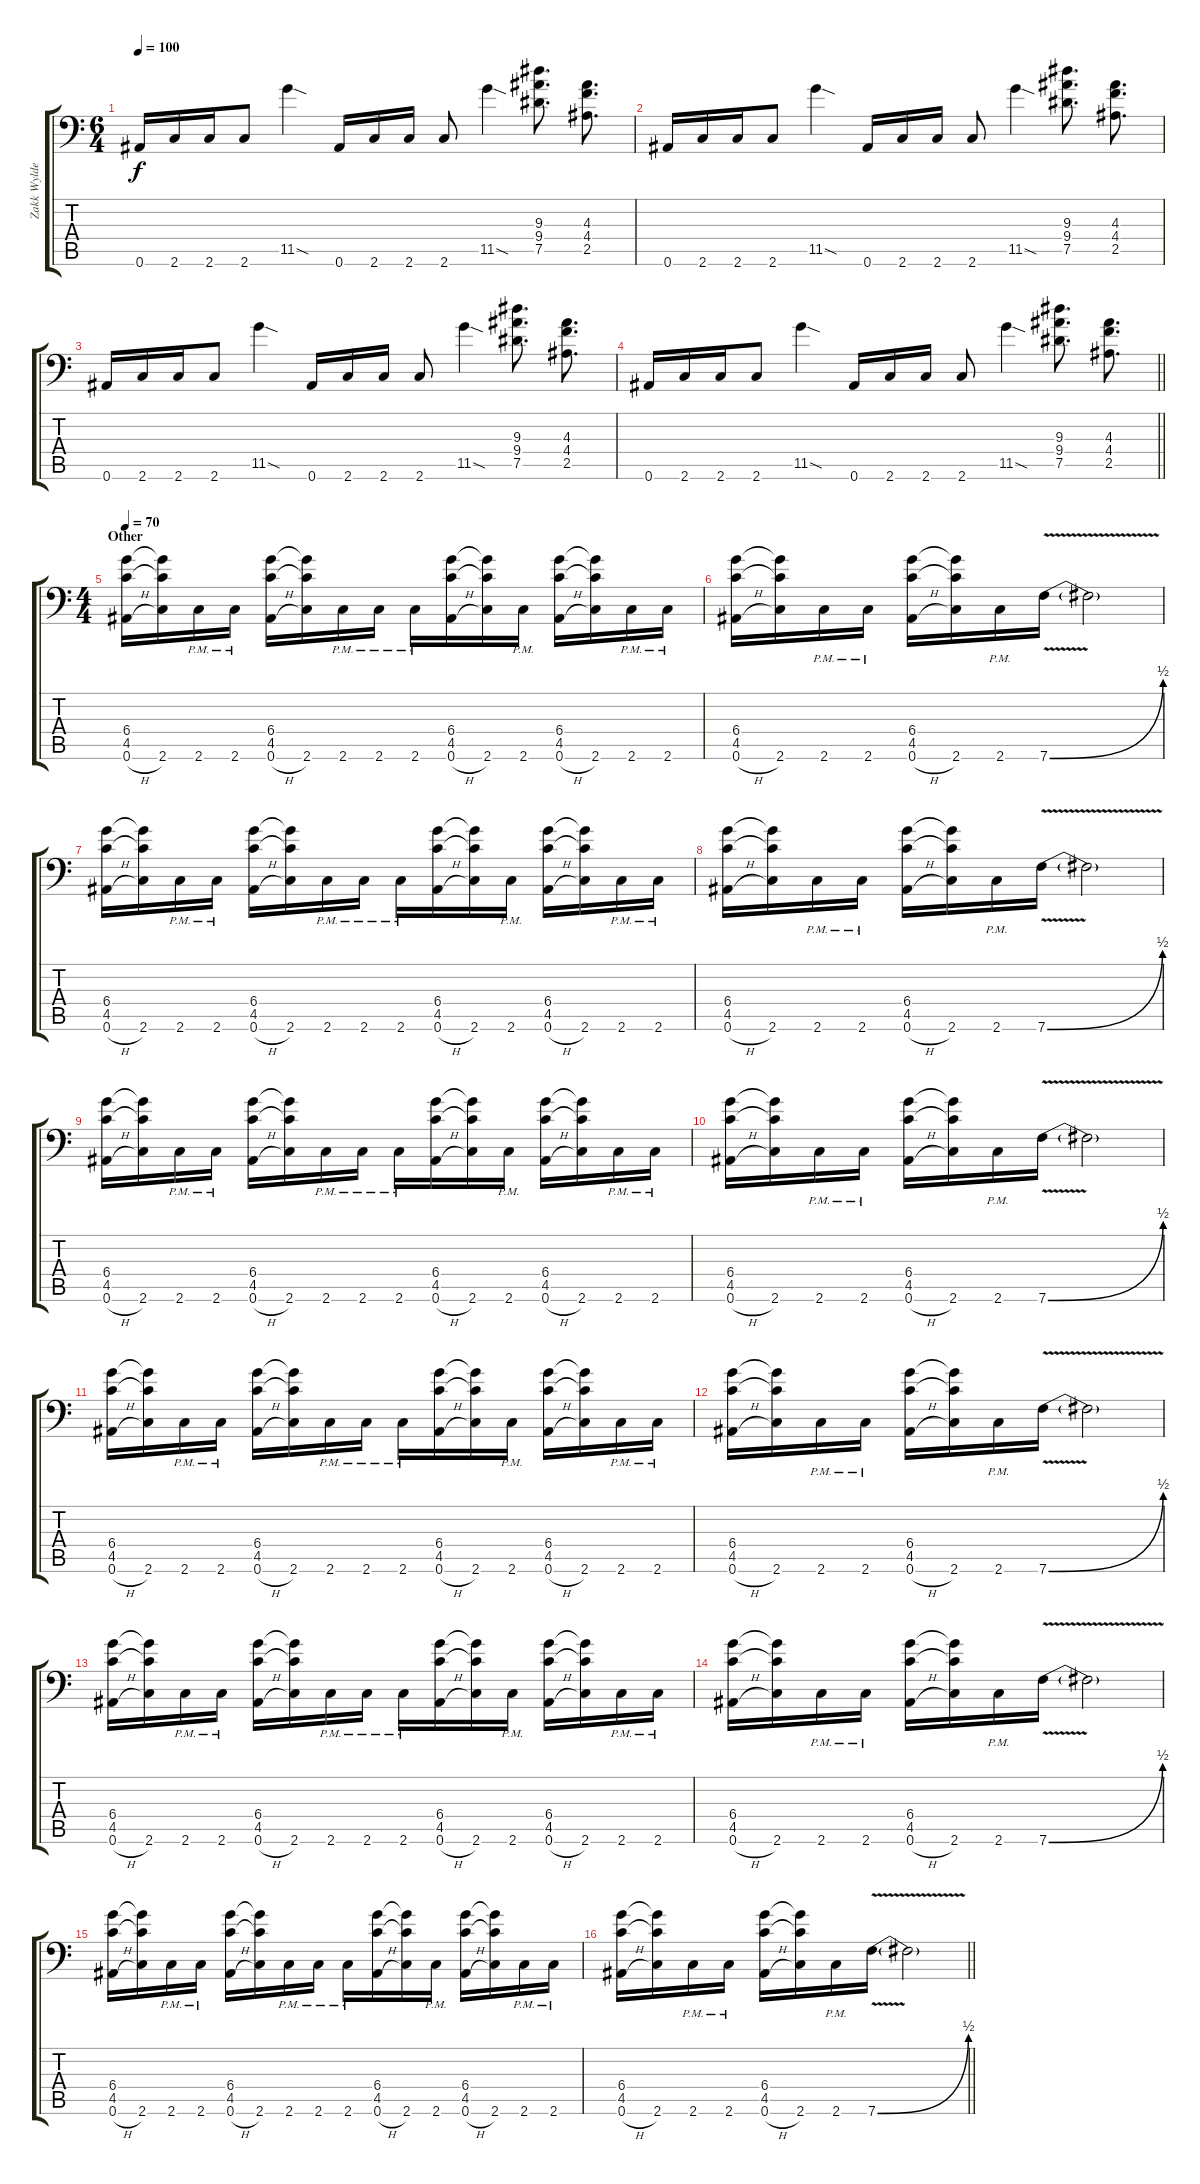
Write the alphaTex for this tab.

\track ("Zakk Wylde" "Zakk Wylde") {instrument distortionguitar}
\staff {score tabs}
\tuning (Eb4 Bb3 Gb3 Db3 Ab2 Bb1) {hide}
\ts (6 4)
\tempo 100
\clef f4
\ks c
0.6.16{dy f} 2.6.16 2.6.16 2.6.8 11.5{sod}.4 0.6.16 2.6.16 2.6.16 2.6.8 11.5{sod}.4 (9.3 9.4 7.5).8{d} (4.3 4.4 2.5).8{d} |
0.6.16 2.6.16 2.6.16 2.6.8 11.5{sod}.4 0.6.16 2.6.16 2.6.16 2.6.8 11.5{sod}.4 (9.3 9.4 7.5).8{d} (4.3 4.4 2.5).8{d} |
0.6.16 2.6.16 2.6.16 2.6.8 11.5{sod}.4 0.6.16 2.6.16 2.6.16 2.6.8 11.5{sod}.4 (9.3 9.4 7.5).8{d} (4.3 4.4 2.5).8{d} |
\barLineRight lightlight
0.6.16 2.6.16 2.6.16 2.6.8 11.5{sod}.4 0.6.16 2.6.16 2.6.16 2.6.8 11.5{sod}.4 (9.3 9.4 7.5).8{d} (4.3 4.4 2.5).8{d} |
\ts (4 4)
\section ("" "Other")
\tempo 70
(6.4 4.5 0.6{h}).16 (6.4{t} 4.5{t} 2.6).16 2.6{pm}.16 2.6{pm}.16 (6.4 4.5 0.6{h}).16 (6.4{t} 4.5{t} 2.6).16 2.6{pm}.16 2.6{pm}.16 2.6{pm}.16 (6.4 4.5 0.6{h}).16 (6.4{t} 4.5{t} 2.6).16 2.6{pm}.16 (6.4 4.5 0.6{h}).16 (6.4{t} 4.5{t} 2.6).16 2.6{pm}.16 2.6{pm}.16 |
(6.4 4.5 0.6{h}).16 (6.4{t} 4.5{t} 2.6).16 2.6{pm}.16 2.6{pm}.16 (6.4 4.5 0.6{h}).16 (6.4{t} 4.5{t} 2.6).16 2.6{pm}.16 7.6{be (bend 0 0 60 2) v}.16 7.6{t}.2 |
(6.4 4.5 0.6{h}).16 (6.4{t} 4.5{t} 2.6).16 2.6{pm}.16 2.6{pm}.16 (6.4 4.5 0.6{h}).16 (6.4{t} 4.5{t} 2.6).16 2.6{pm}.16 2.6{pm}.16 2.6{pm}.16 (6.4 4.5 0.6{h}).16 (6.4{t} 4.5{t} 2.6).16 2.6{pm}.16 (6.4 4.5 0.6{h}).16 (6.4{t} 4.5{t} 2.6).16 2.6{pm}.16 2.6{pm}.16 |
(6.4 4.5 0.6{h}).16 (6.4{t} 4.5{t} 2.6).16 2.6{pm}.16 2.6{pm}.16 (6.4 4.5 0.6{h}).16 (6.4{t} 4.5{t} 2.6).16 2.6{pm}.16 7.6{be (bend 0 0 60 2) v}.16 7.6{t}.2 |
(6.4 4.5 0.6{h}).16 (6.4{t} 4.5{t} 2.6).16 2.6{pm}.16 2.6{pm}.16 (6.4 4.5 0.6{h}).16 (6.4{t} 4.5{t} 2.6).16 2.6{pm}.16 2.6{pm}.16 2.6{pm}.16 (6.4 4.5 0.6{h}).16 (6.4{t} 4.5{t} 2.6).16 2.6{pm}.16 (6.4 4.5 0.6{h}).16 (6.4{t} 4.5{t} 2.6).16 2.6{pm}.16 2.6{pm}.16 |
(6.4 4.5 0.6{h}).16 (6.4{t} 4.5{t} 2.6).16 2.6{pm}.16 2.6{pm}.16 (6.4 4.5 0.6{h}).16 (6.4{t} 4.5{t} 2.6).16 2.6{pm}.16 7.6{be (bend 0 0 60 2) v}.16 7.6{t}.2 |
(6.4 4.5 0.6{h}).16 (6.4{t} 4.5{t} 2.6).16 2.6{pm}.16 2.6{pm}.16 (6.4 4.5 0.6{h}).16 (6.4{t} 4.5{t} 2.6).16 2.6{pm}.16 2.6{pm}.16 2.6{pm}.16 (6.4 4.5 0.6{h}).16 (6.4{t} 4.5{t} 2.6).16 2.6{pm}.16 (6.4 4.5 0.6{h}).16 (6.4{t} 4.5{t} 2.6).16 2.6{pm}.16 2.6{pm}.16 |
(6.4 4.5 0.6{h}).16 (6.4{t} 4.5{t} 2.6).16 2.6{pm}.16 2.6{pm}.16 (6.4 4.5 0.6{h}).16 (6.4{t} 4.5{t} 2.6).16 2.6{pm}.16 7.6{be (bend 0 0 60 2) v}.16 7.6{t}.2 |
(6.4 4.5 0.6{h}).16 (6.4{t} 4.5{t} 2.6).16 2.6{pm}.16 2.6{pm}.16 (6.4 4.5 0.6{h}).16 (6.4{t} 4.5{t} 2.6).16 2.6{pm}.16 2.6{pm}.16 2.6{pm}.16 (6.4 4.5 0.6{h}).16 (6.4{t} 4.5{t} 2.6).16 2.6{pm}.16 (6.4 4.5 0.6{h}).16 (6.4{t} 4.5{t} 2.6).16 2.6{pm}.16 2.6{pm}.16 |
(6.4 4.5 0.6{h}).16 (6.4{t} 4.5{t} 2.6).16 2.6{pm}.16 2.6{pm}.16 (6.4 4.5 0.6{h}).16 (6.4{t} 4.5{t} 2.6).16 2.6{pm}.16 7.6{be (bend 0 0 60 2) v}.16 7.6{t}.2 |
(6.4 4.5 0.6{h}).16 (6.4{t} 4.5{t} 2.6).16 2.6{pm}.16 2.6{pm}.16 (6.4 4.5 0.6{h}).16 (6.4{t} 4.5{t} 2.6).16 2.6{pm}.16 2.6{pm}.16 2.6{pm}.16 (6.4 4.5 0.6{h}).16 (6.4{t} 4.5{t} 2.6).16 2.6{pm}.16 (6.4 4.5 0.6{h}).16 (6.4{t} 4.5{t} 2.6).16 2.6{pm}.16 2.6{pm}.16 |
\barLineRight lightlight
(6.4 4.5 0.6{h}).16 (6.4{t} 4.5{t} 2.6).16 2.6{pm}.16 2.6{pm}.16 (6.4 4.5 0.6{h}).16 (6.4{t} 4.5{t} 2.6).16 2.6{pm}.16 7.6{be (bend 0 0 60 2) v}.16 7.6{t}.2
